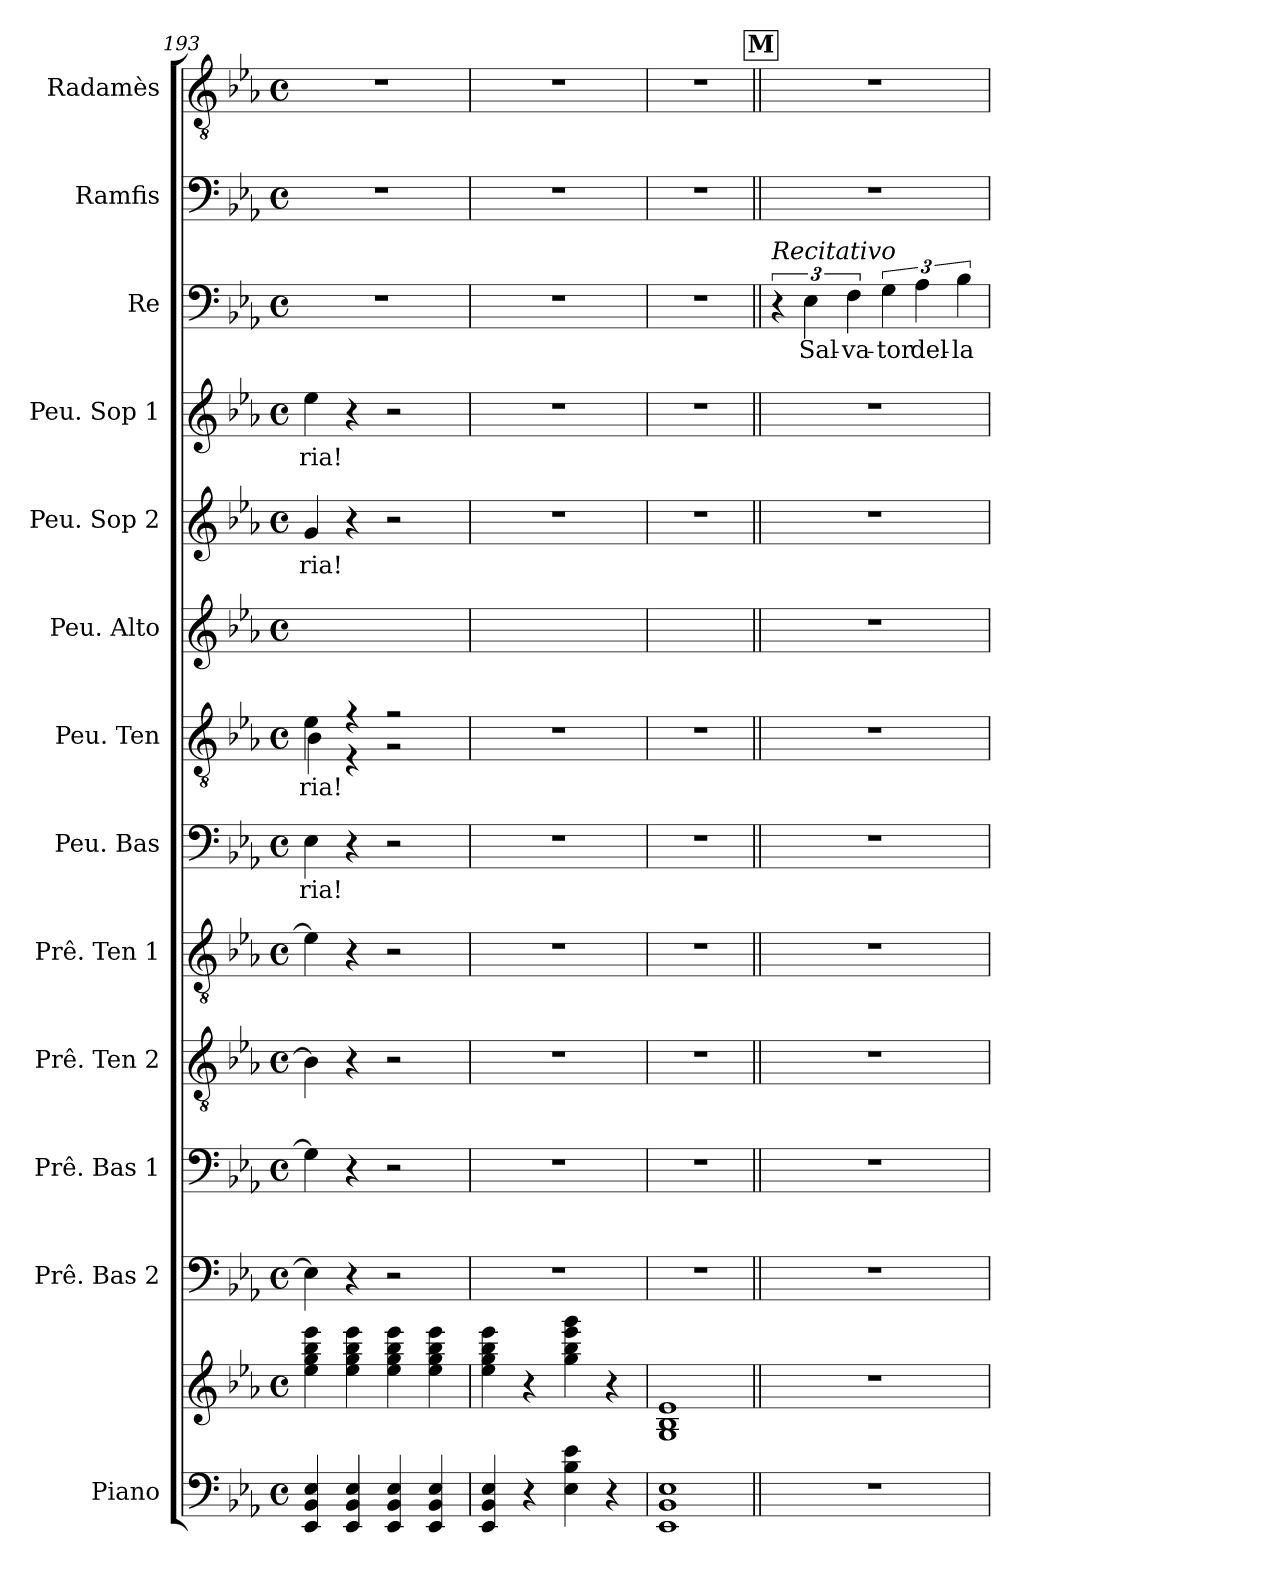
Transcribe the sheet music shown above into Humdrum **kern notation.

**kern	**kern	**kern	**kern	**kern	**kern	**kern	**text	**kern	**text	**kern	**kern	**text	**kern	**text	**kern	**text	**kern	**kern
*part13	*part13	*part12	*part11	*part10	*part9	*part8	*part8	*part7	*part7	*part6	*part5	*part5	*part4	*part4	*part3	*part3	*part2	*part1
*staff14	*staff13	*staff12	*staff11	*staff10	*staff9	*staff8	*staff8	*staff7	*staff7	*staff6	*staff5	*staff5	*staff4	*staff4	*staff3	*staff3	*staff2	*staff1
*I"Piano	*	*I"Prê. Bas 2	*I"Prê. Bas 1	*I"Prê. Ten 2	*I"Prê. Ten 1	*I"Peu. Bas	*	*I"Peu. Ten	*	*I"Peu. Alto	*I"Peu. Sop 2	*	*I"Peu. Sop 1	*	*I"Re	*	*I"Ramfis	*I"Radamès
*I'Pno	*	*I'Prê. B2	*I'Prê. B1	*I'Prê. T2	*I'Prê. T1	*I'Peu. Bas	*	*I'Peu. Ten	*	*I'Peu. Alto	*I'Peu. S2	*	*I'Peu. S1	*	*I'Re	*	*I'Ram.	*I'Rad.
*clefF4	*clefG2	*clefF4	*clefF4	*clefGv2	*clefGv2	*clefF4	*	*clefGv2	*	*clefG2	*clefG2	*	*clefG2	*	*clefF4	*	*clefF4	*clefGv2
*k[b-e-a-]	*k[b-e-a-]	*k[b-e-a-]	*k[b-e-a-]	*k[b-e-a-]	*k[b-e-a-]	*k[b-e-a-]	*	*k[b-e-a-]	*	*k[b-e-a-]	*k[b-e-a-]	*	*k[b-e-a-]	*	*k[b-e-a-]	*	*k[b-e-a-]	*k[b-e-a-]
*M4/4	*M4/4	*M4/4	*M4/4	*M4/4	*M4/4	*M4/4	*	*M4/4	*	*M4/4	*M4/4	*	*M4/4	*	*M4/4	*	*M4/4	*M4/4
*met(c)	*met(c)	*met(c)	*met(c)	*met(c)	*met(c)	*met(c)	*	*met(c)	*	*met(c)	*met(c)	*	*met(c)	*	*met(c)	*	*met(c)	*met(c)
=193	=193	=193	=193	=193	=193	=193	=193	=193	=193	=193	=193	=193	=193	=193	=193	=193	=193	=193
!	!	!	!	!	!	!	!LO:LY:b:color=#0055FF	!	!LO:LY:b:color=#0055FF	!	!	!	!	!	!	!	!	!
*	*	*	*	*	*	*	*	*^	*	*	*	*	*	*	*	*	*	*
!	!	!	!	!	!	!	!	!	!	!LO:LY:b:color=#0055FF	!	!	!LO:LY:b:color=#0055FF	!	!LO:LY:b:color=#AA0000	!	!	!	!
4EE-/ 4BB-/ 4E-/	4ee-\ 4gg\ 4bb-\ 4eee-\	4E-\]	4G\]	4B-\]	4e-\]	4E-\	-ria!	4e-\	4B-\	-ria!	1ryy	4g/	-ria!	4ee-\	-ria!	1r	.	1r	1r
4EE-/ 4BB-/ 4E-/	4ee-\ 4gg\ 4bb-\ 4eee-\	4r	4r	4r	4r	4r	.	4r	4r	.	.	4r	.	4r	.	.	.	.	.
4EE-/ 4BB-/ 4E-/	4ee-\ 4gg\ 4bb-\ 4eee-\	2r	2r	2r	2r	2r	.	2r	2r	.	.	2r	.	2r	.	.	.	.	.
4EE-/ 4BB-/ 4E-/	4ee-\ 4gg\ 4bb-\ 4eee-\	.	.	.	.	.	.	.	.	.	.	.	.	.	.	.	.	.	.
*	*	*	*	*	*	*	*	*v	*v	*	*	*	*	*	*	*	*	*	*
!!LO:PB:g=z
=194	=194	=194	=194	=194	=194	=194	=194	=194	=194	=194	=194	=194	=194	=194	=194	=194	=194	=194
4EE-/ 4BB-/ 4E-/	4ee-\ 4gg\ 4bb-\ 4eee-\	1r	1r	1r	1r	1r	.	1r	.	1ryy	1r	.	1r	.	1r	.	1r	1r
4r	4r	.	.	.	.	.	.	.	.	.	.	.	.	.	.	.	.	.
4E-\ 4B-\ 4e-\	4gg\ 4bb-\ 4eee-\ 4ggg\	.	.	.	.	.	.	.	.	.	.	.	.	.	.	.	.	.
4r	4r	.	.	.	.	.	.	.	.	.	.	.	.	.	.	.	.	.
=195	=195	=195	=195	=195	=195	=195	=195	=195	=195	=195	=195	=195	=195	=195	=195	=195	=195	=195
1EE- 1BB- 1E-	1G 1B- 1e-	1r	1r	1r	1r	1r	.	1r	.	1ryy	1r	.	1r	.	1r	.	1r	1r
!!LO:REH:place=s1:a:fs=18:t=M
=196||	=196||	=196||	=196||	=196||	=196||	=196||	=196||	=196||	=196||	=196||	=196||	=196||	=196||	=196||	=196||	=196||	=196||	=196||
!	!	!	!	!	!	!	!	!	!	!	!	!	!	!	!LO:TX:a:i:t=Recitativo	!	!	!
1r	1r	1r	1r	1r	1r	1r	.	1r	.	1r	1r	.	1r	.	6r	.	1r	1r
!	!	!	!	!	!	!	!	!	!	!	!	!	!	!	!	!LO:LY:b:color=#0055FF	!	!
.	.	.	.	.	.	.	.	.	.	.	.	.	.	.	6E-\	Sal-	.	.
!	!	!	!	!	!	!	!	!	!	!	!	!	!	!	!	!LO:LY:b:color=#0055FF	!	!
.	.	.	.	.	.	.	.	.	.	.	.	.	.	.	6F\	-va-	.	.
!	!	!	!	!	!	!	!	!	!	!	!	!	!	!	!	!LO:LY:b:color=#0055FF	!	!
.	.	.	.	.	.	.	.	.	.	.	.	.	.	.	6G\	-tor	.	.
!	!	!	!	!	!	!	!	!	!	!	!	!	!	!	!	!LO:LY:b:color=#0055FF	!	!
.	.	.	.	.	.	.	.	.	.	.	.	.	.	.	6A-\	del-	.	.
!	!	!	!	!	!	!	!	!	!	!	!	!	!	!	!	!LO:LY:b:color=#0055FF	!	!
.	.	.	.	.	.	.	.	.	.	.	.	.	.	.	6B-\	-la	.	.
=	=	=	=	=	=	=	=	=	=	=	=	=	=	=	=	=	=	=
*-	*-	*-	*-	*-	*-	*-	*-	*-	*-	*-	*-	*-	*-	*-	*-	*-	*-	*-
